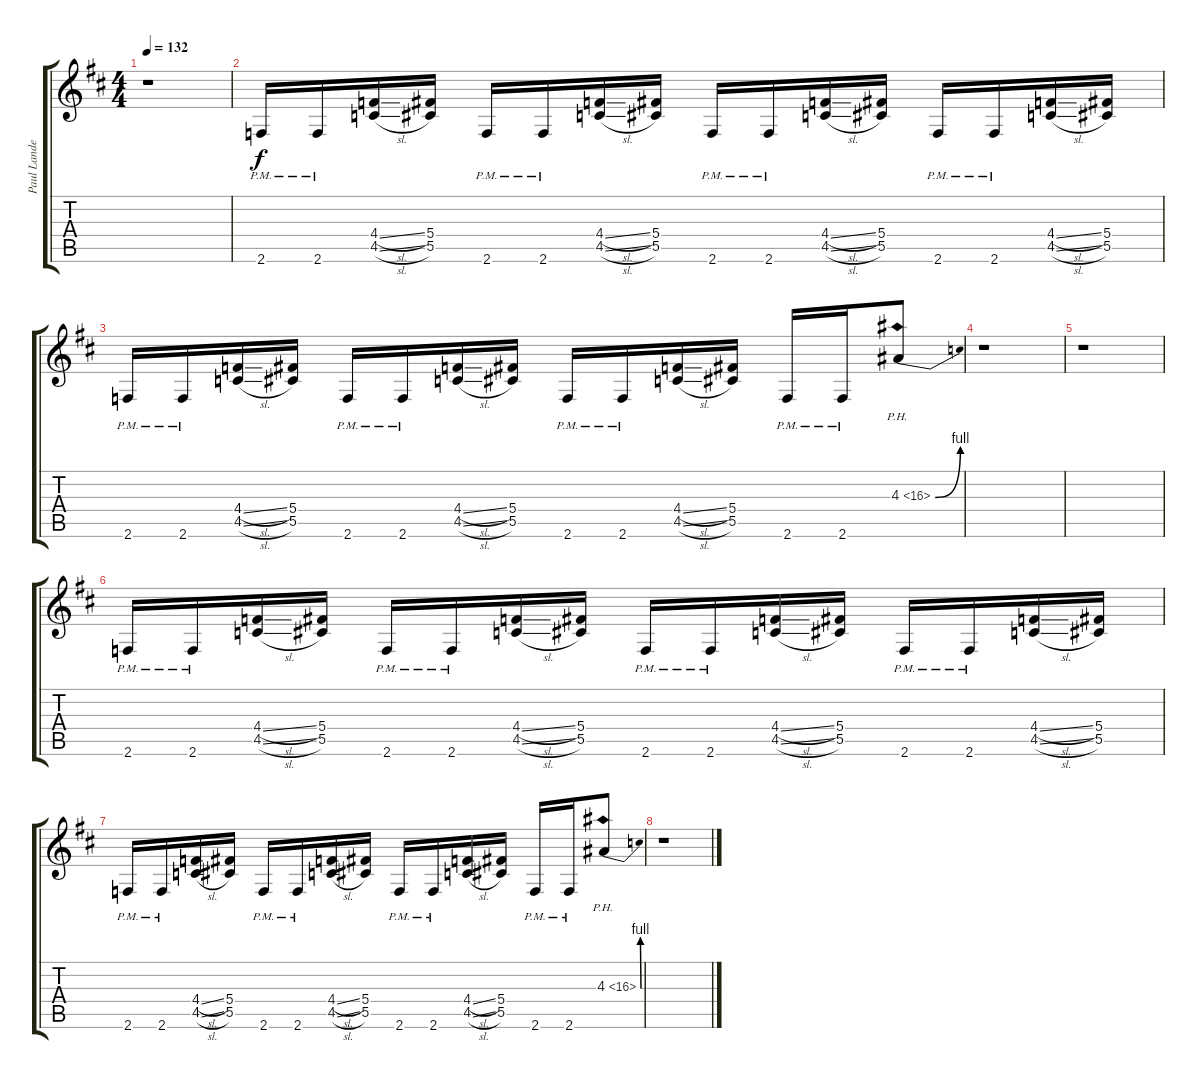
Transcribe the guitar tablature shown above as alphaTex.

\track ("Paul Landers - Guitar II" "Paul Lande") {instrument distortionguitar}
\staff {score tabs}
\tuning (Eb4 Bb3 Gb3 Db3 Ab2 Eb2) {hide}
\ts (4 4)
\tempo 132
\clef g2
\ks d
r.1{dy f} |
2.6{pm}.16 2.6{pm}.16 (4.4{sl} 4.5{sl}).16 (5.4 5.5).16 2.6{pm}.16 2.6{pm}.16 (4.4{sl} 4.5{sl}).16 (5.4 5.5).16 2.6{pm}.16 2.6{pm}.16 (4.4{sl} 4.5{sl}).16 (5.4 5.5).16 2.6{pm}.16 2.6{pm}.16 (4.4{sl} 4.5{sl}).16 (5.4 5.5).16 |
2.6{pm}.16 2.6{pm}.16 (4.4{sl} 4.5{sl}).16 (5.4 5.5).16 2.6{pm}.16 2.6{pm}.16 (4.4{sl} 4.5{sl}).16 (5.4 5.5).16 2.6{pm}.16 2.6{pm}.16 (4.4{sl} 4.5{sl}).16 (5.4 5.5).16 2.6{pm}.16 2.6{pm}.16 4.3{be (bend 0 0 60 4) ph 12}.8 |
r.1 |
r.1 |
2.6{pm}.16 2.6{pm}.16 (4.4{sl} 4.5{sl}).16 (5.4 5.5).16 2.6{pm}.16 2.6{pm}.16 (4.4{sl} 4.5{sl}).16 (5.4 5.5).16 2.6{pm}.16 2.6{pm}.16 (4.4{sl} 4.5{sl}).16 (5.4 5.5).16 2.6{pm}.16 2.6{pm}.16 (4.4{sl} 4.5{sl}).16 (5.4 5.5).16 |
2.6{pm}.16 2.6{pm}.16 (4.4{sl} 4.5{sl}).16 (5.4 5.5).16 2.6{pm}.16 2.6{pm}.16 (4.4{sl} 4.5{sl}).16 (5.4 5.5).16 2.6{pm}.16 2.6{pm}.16 (4.4{sl} 4.5{sl}).16 (5.4 5.5).16 2.6{pm}.16 2.6{pm}.16 4.3{be (bend 0 0 60 4) ph 12}.8 |
r.1
